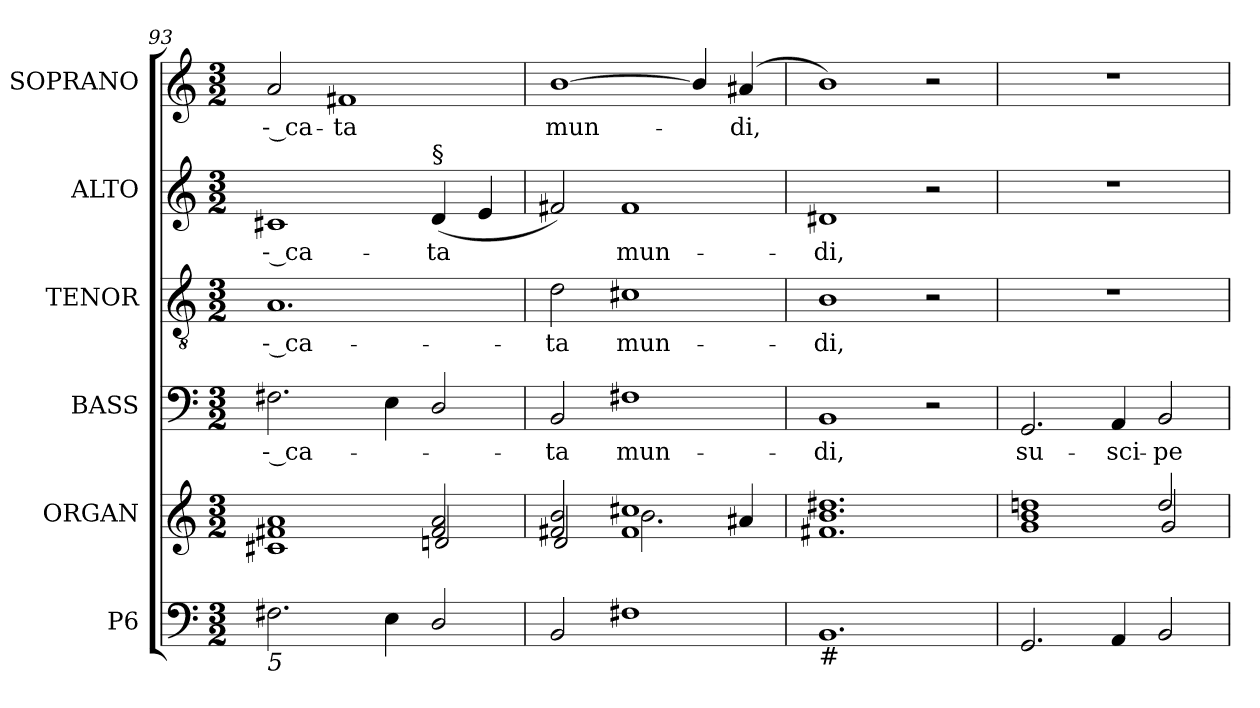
**kern	**kern	**kern	**text	**kern	**text	**kern	**text	**kern	**text
*part6	*part5	*part4	*part4	*part3	*part3	*part2	*part2	*part1	*part1
*staff6	*staff5	*staff4	*staff4	*staff3	*staff3	*staff2	*staff2	*staff1	*staff1
*I"P6	*I"ORGAN	*I"BASS	*	*I"TENOR	*	*I"ALTO	*	*I"SOPRANO	*
*	*I'A.	*I'B.	*	*I'T.	*	*I'A.	*	*I'S.	*
!!LO:LB:g=z
*clefF4	*clefG2	*clefF4	*	*clefGv2	*	*clefG2	*	*clefG2	*
*	*	*	*	*ITrd7c12	*	*	*	*	*
*k[]	*k[]	*k[]	*	*k[]	*	*k[]	*	*k[]	*
*C:	*C:	*C:	*	*C:	*	*C:	*	*C:	*
*M3/2	*M3/2	*M3/2	*	*M3/2	*	*M3/2	*	*M3/2	*
=93	=93	=93	=93	=93	=93	=93	=93	=93	=93
*	*^	*	*	*	*	*	*	*	*
!	!	!	!	!LO:LY:b:color=#000000	!	!	!	!	!	!
!	!	!	!	!	!	!LO:LY:b:color=#000000	!	!	!	!
!	!	!	!	!	!	!	!	!LO:LY:b:color=#000000	!	!
!LO:TX:b:i:t=5	!	!	!	!	!	!	!	!	!	!
!	!	!	!	!	!	!	!	!	!	!LO:LY:b:color=#000000
2.F#Xi\	1f#Xi 1ai	1c#Xi	2.F#Xi\	-- ca-	1.AAi	-- ca-	1c#Xi	-- ca-	2ai/	-- ca-
!	!	!	!	!	!	!	!	!	!	!LO:LY:b:color=#000000
.	.	.	.	.	.	.	.	.	1f#Xi	-ta
4Ei\	.	.	4Ei\	.	.	.	.	.	.	.
!	!	!	!	!	!	!	!LO:TX:a:t=§	!	!	!
!	!	!	!	!	!	!	!	!LO:LY:b:color=#000000	!	!
2Di/	2f#i/ 2ai	2dni/	2Di/	.	.	.	(4di/	-ta	.	.
.	.	.	.	.	.	.	4ei/	.	.	.
=94	=94	=94	=94	=94	=94	=94	=94	=94	=94	=94
!	!	!	!	!LO:LY:b:color=#000000	!	!	!	!	!	!
!	!	!	!	!	!	!LO:LY:b:color=#000000	!	!	!	!
!	!	!	!	!	!	!	!	!	!	!LO:LY:b:color=#000000
2BBi/	2f#Xi/ 2bi	2di/	2BBi/	-ta	2Di\	-ta	2f#Xi/)	.	[1bi	mun-
!	!	!	!	!LO:LY:b:color=#000000	!	!	!	!	!	!
!	!	!	!	!	!	!LO:LY:b:color=#000000	!	!	!	!
!	!	!	!	!	!	!	!	!LO:LY:b:color=#000000	!	!
1F#Xi	1f#i 1cc#Xi	2.bi\	1F#Xi	mun-	1C#Xi	mun-	1f#i	mun-	.	.
.	.	.	.	.	.	.	.	.	4bi/]	.
!	!	!	!	!	!	!	!	!	!	!LO:LY:b:color=#000000
.	.	4a#Xi/	.	.	.	.	.	.	(4a#Xi/	-di,
=95	=95	=95	=95	=95	=95	=95	=95	=95	=95	=95
!	!	!	!	!LO:LY:b:color=#000000	!	!	!	!	!	!
!	!	!	!	!	!	!LO:LY:b:color=#000000	!	!	!	!
!LO:TX:b:t=#	!	!	!	!	!	!	!	!	!	!
!	!	!	!	!	!	!	!	!LO:LY:b:color=#000000	!	!
1.BBi	1.bi 1.dd#Xi	1.f#Xi	1BBi	-di,	1BBi	-di,	1d#Xi	-di,	1bi)	.
.	.	.	2r	.	2r	.	2r	.	2r	.
=96	=96	=96	=96	=96	=96	=96	=96	=96	=96	=96
!	!	!	!	!LO:LY:b:color=#000000	!LO:N:vis=1	!	!LO:N:vis=1	!	!LO:N:vis=1	!
2.GGi/	1bi 1ddni	1gi	2.GGi/	su-	1.r	.	1.r	.	1.r	.
!	!	!	!	!LO:LY:b:color=#000000	!	!	!	!	!	!
4AAi/	.	.	4AAi/	-sci-	.	.	.	.	.	.
!	!	!	!	!LO:LY:b:color=#000000	!	!	!	!	!	!
2BBi/	2ddi/	2gi/	2BBi/	-pe	.	.	.	.	.	.
*	*v	*v	*	*	*	*	*	*	*	*
=	=	=	=	=	=	=	=	=	=
*-	*-	*-	*-	*-	*-	*-	*-	*-	*-
